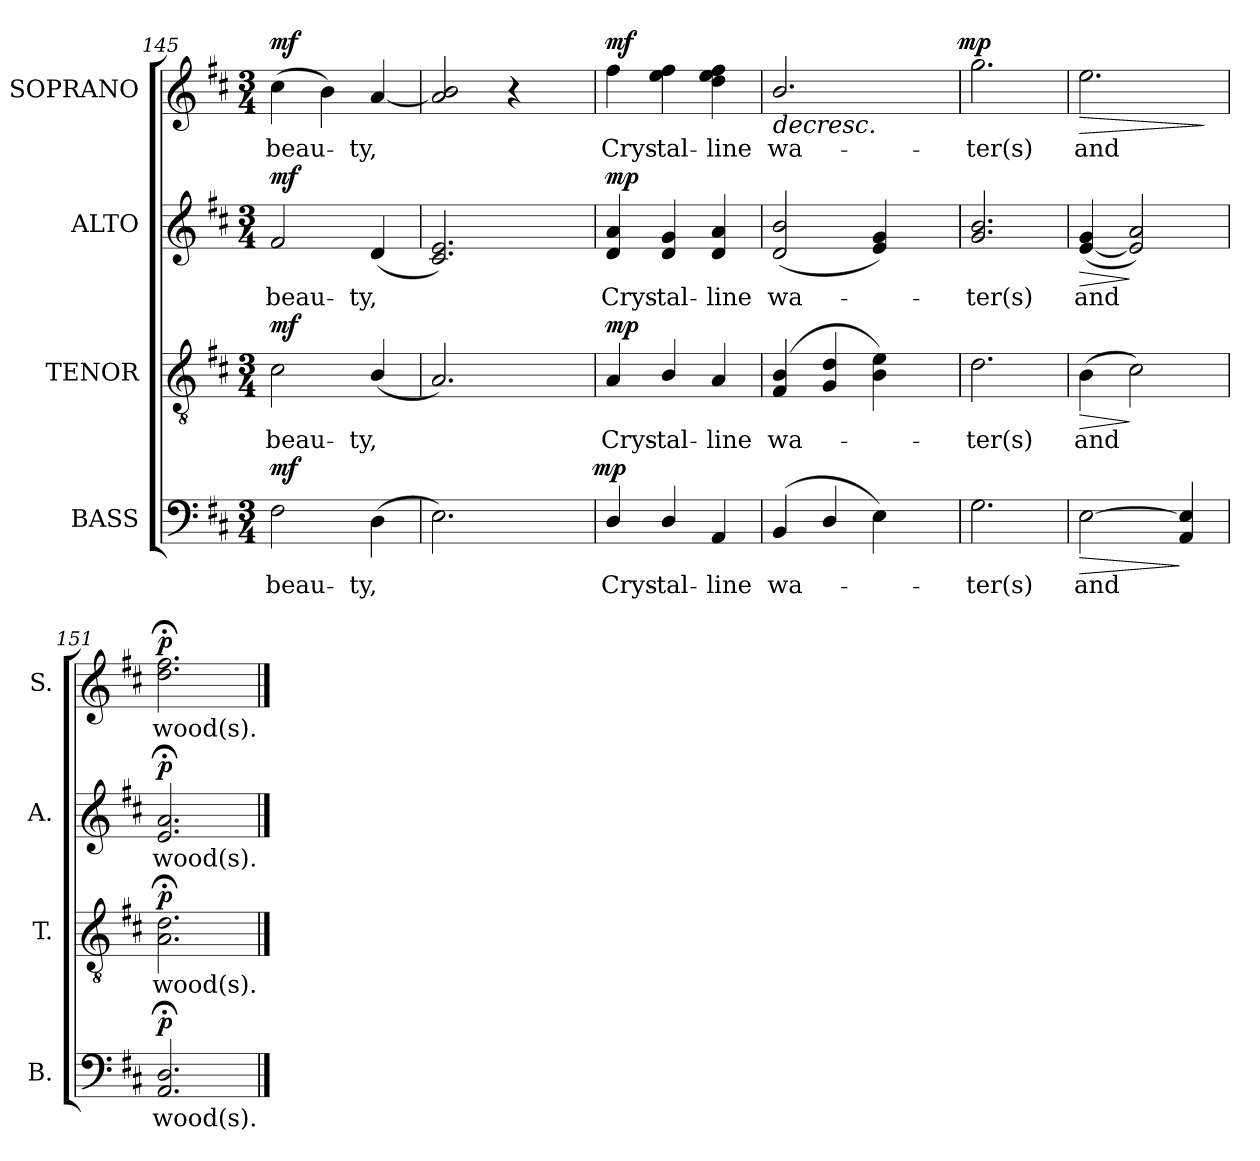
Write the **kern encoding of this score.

**kern	**text	**dynam	**kern	**text	**dynam	**kern	**text	**dynam	**kern	**text	**dynam
*part4	*part4	*part4	*part3	*part3	*part3	*part2	*part2	*part2	*part1	*part1	*part1
*staff4	*staff4	*staff4	*staff3	*staff3	*staff3	*staff2	*staff2	*staff2	*staff1	*staff1	*staff1
*I"BASS	*	*	*I"TENOR	*	*	*I"ALTO	*	*	*I"SOPRANO	*	*
*I'B.	*	*	*I'T.	*	*	*I'A.	*	*	*I'S.	*	*
!!LO:LB:g=z
*clefF4	*	*	*clefGv2	*	*	*clefG2	*	*	*clefG2	*	*
*	*	*	*ITrd7c12	*	*	*	*	*	*	*	*
*k[f#c#]	*	*	*k[f#c#]	*	*	*k[f#c#]	*	*	*k[f#c#]	*	*
*D:	*	*	*D:	*	*	*D:	*	*	*D:	*	*
*M3/4	*	*	*M3/4	*	*	*M3/4	*	*	*M3/4	*	*
=145	=145	=145	=145	=145	=145	=145	=145	=145	=145	=145	=145
!	!LO:LY:b:color=#000000	!	!	!	!	!	!	!	!	!	!
!	!	!	!	!LO:LY:b:color=#000000	!	!	!	!	!	!	!
!	!	!	!	!	!	!	!LO:LY:b:color=#000000	!	!	!	!
!	!	!	!	!	!	!	!	!	!	!LO:LY:b:color=#000000	!
2F#i\	beau-	mf	2C#i\	beau-	mf	2f#i/	beau-	mf	(4cc#i\	beau-	mf
.	.	.	.	.	.	.	.	.	4bi\)	.	.
!	!LO:LY:b:color=#000000	!	!	!	!	!	!	!	!	!	!
!	!	!	!	!LO:LY:b:color=#000000	!	!	!	!	!	!	!
!	!	!	!	!	!	!	!LO:LY:b:color=#000000	!	!	!	!
!	!	!	!	!	!	!	!	!	!	!LO:LY:b:color=#000000	!
(4Di\	-ty,	.	(4BBi/	-ty,	.	(4di/	-ty,	.	[4ai/	-ty,	.
=146	=146	=146	=146	=146	=146	=146	=146	=146	=146	=146	=146
*^	*	*	*	*	*	*	*	*	*	*	*
2.Ei\)	2ryy	.	.	2.AAi/)	.	.	2.c#i/ 2.ei)	.	.	2ai/] 2bi	.	.
.	8ryy	.	.	.	.	.	.	.	.	4r	.	.
.	16ryy	.	.	.	.	.	.	.	.	.	.	.
.	32ryy	.	.	.	.	.	.	.	.	.	.	.
.	64ryy	.	.	.	.	.	.	.	.	.	.	.
.	128...ryy	.	.	.	.	.	.	.	.	.	.	.
.	1024ryy	.	mp	.	.	.	.	.	.	.	.	.
*v	*v	*	*	*	*	*	*	*	*	*	*	*
=147	=147	=147	=147	=147	=147	=147	=147	=147	=147	=147	=147
*^	*	*	*	*	*	*	*	*	*	*	*
!	!	!LO:LY:b:color=#000000	!	!	!	!	!	!	!	!	!	!
*v	*v	*	*	*	*	*	*	*	*	*	*	*
*^	*	*	*	*	*	*	*	*	*	*	*
!	!	!	!	!	!LO:LY:b:color=#000000	!	!	!	!	!	!	!
*v	*v	*	*	*	*	*	*	*	*	*	*	*
*^	*	*	*	*	*	*	*	*	*	*	*
!	!	!	!	!	!	!	!	!LO:LY:b:color=#000000	!	!	!	!
*v	*v	*	*	*	*	*	*	*	*	*	*	*
*^	*	*	*	*	*	*	*	*	*	*	*
!	!	!	!	!	!	!	!	!	!	!	!LO:LY:b:color=#000000	!
*v	*v	*	*	*	*	*	*	*	*	*	*	*
4Di/	Crys-	.	4AAi/	Crys-	mp	4di/ 4ai	Crys-	mp	4ff#i\	Crys-	mf
!	!LO:LY:b:color=#000000	!	!	!	!	!	!	!	!	!	!
!	!	!	!	!LO:LY:b:color=#000000	!	!	!	!	!	!	!
!	!	!	!	!	!	!	!LO:LY:b:color=#000000	!	!	!	!
!	!	!	!	!	!	!	!	!	!	!LO:LY:b:color=#000000	!
4Di/	-tal-	.	4BBi/	-tal-	.	4di/ 4gi	-tal-	.	4eei\ 4ff#i	-tal-	.
!	!LO:LY:b:color=#000000	!	!	!	!	!	!	!	!	!	!
!	!	!	!	!LO:LY:b:color=#000000	!	!	!	!	!	!	!
!	!	!	!	!	!	!	!LO:LY:b:color=#000000	!	!	!	!
!	!	!	!	!	!	!	!	!	!	!LO:LY:b:color=#000000	!
4AAi/	-line	.	4AAi/	-line	.	4di/ 4ai	-line	.	4ddi\ 4eei 4ff#i	-line	.
=148	=148	=148	=148	=148	=148	=148	=148	=148	=148	=148	=148
!	!LO:LY:b:color=#000000	!	!	!	!	!	!	!	!	!	!
!	!	!	!	!LO:LY:b:color=#000000	!	!	!	!	!	!	!
!	!	!	!	!	!	!	!LO:LY:b:color=#000000	!	!	!	!
!	!	!	!	!	!	!	!	!	!	!LO:LY:b:color=#000000	!LO:HP:b
*	*	*	*	*	*	*	*	*	*^	*	*
(4BBi/	wa-	.	(4FF#i/ 4BBi	wa-	.	(2di/ 2bi	wa-	.	2.bi/	2ryy	wa-	>
4Di/	.	.	4GGi/ 4Di	.	.	.	.	.	.	.	.	.
4Ei\)	.	.	4BBi\ 4Ei)	.	.	4ei/ 4gi)	.	.	.	8ryy	.	.
.	.	.	.	.	.	.	.	.	.	16ryy	.	.
.	.	.	.	.	.	.	.	.	.	32ryy	.	.
.	.	.	.	.	.	.	.	.	.	64ryy	.	.
.	.	.	.	.	.	.	.	.	.	128...ryy	.	.
.	.	.	.	.	.	.	.	.	.	1024ryy	.	mp
.	.	.	.	.	.	.	.	.	.	.	.	]
*	*	*	*	*	*	*	*	*	*v	*v	*	*
=149	=149	=149	=149	=149	=149	=149	=149	=149	=149	=149	=149
*	*	*	*	*	*	*	*	*	*^	*	*
!	!LO:LY:b:color=#000000	!	!	!	!	!	!	!	!	!	!	!
*	*	*	*	*	*	*	*	*	*v	*v	*	*
*	*	*	*	*	*	*	*	*	*^	*	*
!	!	!	!	!LO:LY:b:color=#000000	!	!	!	!	!	!	!	!
*	*	*	*	*	*	*	*	*	*v	*v	*	*
*	*	*	*	*	*	*	*	*	*^	*	*
!	!	!	!	!	!	!	!LO:LY:b:color=#000000	!	!	!	!	!
*	*	*	*	*	*	*	*	*	*v	*v	*	*
*	*	*	*	*	*	*	*	*	*^	*	*
!	!	!	!	!	!	!	!	!	!	!	!LO:LY:b:color=#000000	!
*	*	*	*	*	*	*	*	*	*v	*v	*	*
2.Gi\	-ter(s)	.	2.Di\	-ter(s)	.	2.gi/ 2.bi	-ter(s)	.	2.ggi\	-ter(s)	.
=150	=150	=150	=150	=150	=150	=150	=150	=150	=150	=150	=150
!	!LO:LY:b:color=#000000	!LO:HP:b	!	!	!	!	!	!	!	!	!
!	!	!	!	!LO:LY:b:color=#000000	!LO:HP:b	!	!	!	!	!	!
!	!	!	!	!	!	!	!LO:LY:b:color=#000000	!LO:HP:b	!	!	!
!	!	!	!	!	!	!	!	!	!	!LO:LY:b:color=#000000	!LO:HP:b
[2Ei\	and	>	(4BBi\	and	>	([4ei/ 4gi	and	>	2.eei\	and	>
.	.	.	2C#i\)	.	]	2ei/] 2ai)	.	]	.	.	.
4AAi/ 4Ei]	.	]	.	.	.	.	.	.	.	.	.
.	.	.	.	.	.	.	.	.	.	.	]
=151	=151	=151	=151	=151	=151	=151	=151	=151	=151	=151	=151
!	!LO:LY:b:color=#000000	!	!	!	!	!	!	!	!	!	!
!	!	!	!	!LO:LY:b:color=#000000	!	!	!	!	!	!	!
!	!	!	!	!	!	!	!LO:LY:b:color=#000000	!	!	!	!
!	!	!	!	!	!	!	!	!	!	!LO:LY:b:color=#000000	!
2.AAi/; 2.Di;	wood(s).	p	2.AAi\; 2.Di;	wood(s).	p	2.ei/; 2.ai;	wood(s).	p	2.ddi\; 2.ff#i;	wood(s).	p
==	==	==	==	==	==	==	==	==	==	==	==
*-	*-	*-	*-	*-	*-	*-	*-	*-	*-	*-	*-
